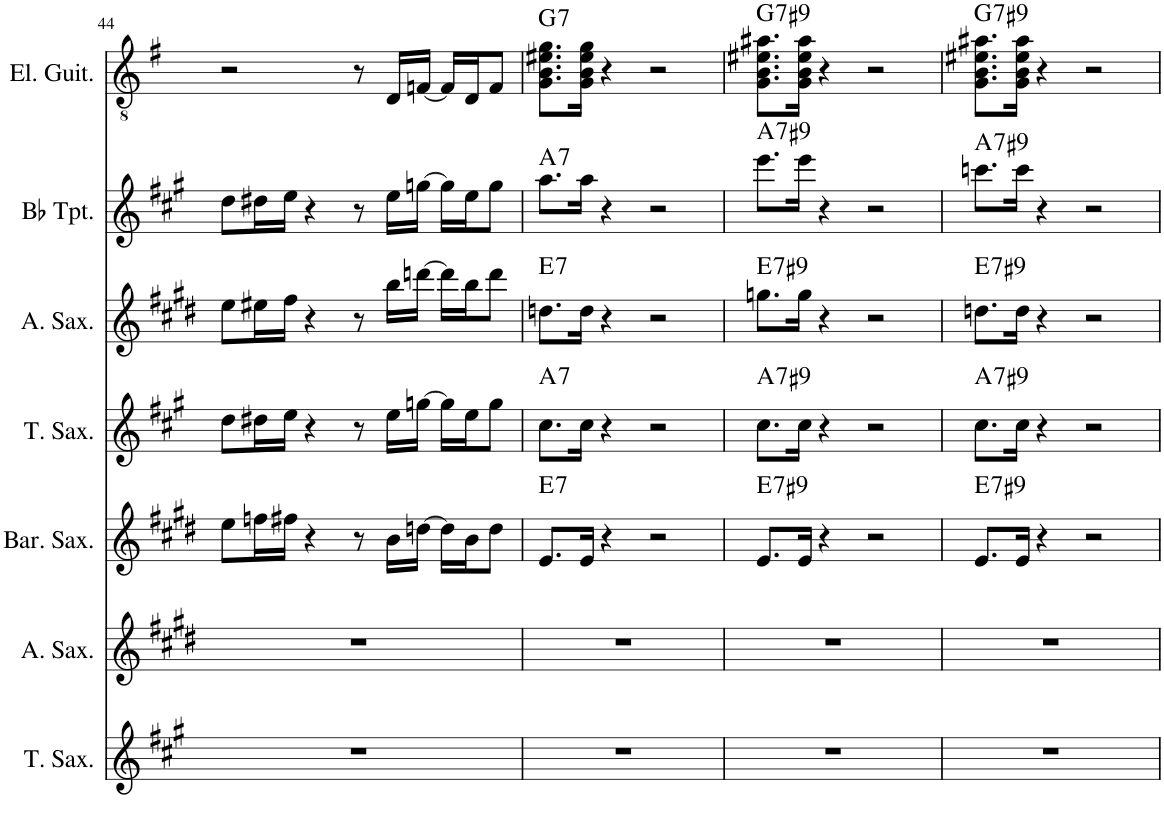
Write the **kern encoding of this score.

**kern	**kern	**kern	**harte	**kern	**harte	**kern	**harte	**kern	**harte	**kern	**harte
*part7	*part6	*part5	*part5	*part4	*part4	*part3	*part3	*part2	*part2	*part1	*part1
*staff7	*staff6	*staff5	*	*staff4	*	*staff3	*	*staff2	*	*staff1	*
*I"Lead Tenor Saxophone	*I"Lead Alto Saxophone	*I"Baritone Saxophone	*	*I"Tenor Saxophone	*	*I"Alto Saxophone	*	*I"Bb Trumpet	*	*I"Electric Guitar	*
*I'T. Sax.	*I'A. Sax.	*I'Bar. Sax.	*	*I'T. Sax.	*	*I'A. Sax.	*	*I'Bb Tpt.	*	*I'El. Guit.	*
!!LO:PB:g=z
*clefG2	*clefG2	*clefG2	*	*clefG2	*	*clefG2	*	*clefG2	*	*clefGv2	*
*Trd8c14	*Trd5c9	*Trd12c21	*	*Trd8c14	*	*Trd5c9	*	*Trd1c2	*	*	*
*k[f#c#g#]	*k[f#c#g#d#]	*k[f#c#g#d#]	*	*k[f#c#g#]	*	*k[f#c#g#d#]	*	*k[f#c#g#]	*	*k[f#]	*
*M4/4	*M4/4	*M4/4	*	*M4/4	*	*M4/4	*	*M4/4	*	*M4/4	*
=44	=44	=44	=44	=44	=44	=44	=44	=44	=44	=44	=44
1r	1r	8ee\L	.	8dd\L	.	8ee\L	.	8dd\L	.	2r	.
.	.	16ffn\L	.	16dd#X\L	.	16ee#X\L	.	16dd#X\L	.	.	.
.	.	16ff#X\JJ	.	16ee\JJ	.	16ff#\JJ	.	16ee\JJ	.	.	.
.	.	4r	.	4r	.	4r	.	4r	.	.	.
.	.	8r	.	8r	.	8r	.	8r	.	8r	.
.	.	16b\LL	.	16ee\LL	.	16bb\LL	.	16ee\LL	.	16D/LL	.
.	.	[16ddn\JJ	.	[16ggn\JJ	.	[16dddn\JJ	.	[16ggn\JJ	.	[16Fn/JJ	.
.	.	16dd\LL]	.	16gg\LL]	.	16ddd\LL]	.	16gg\LL]	.	16F/LL]	.
.	.	16b\J	.	16ee\J	.	16bb\J	.	16ee\J	.	16D/J	.
.	.	8dd\J	.	8gg\J	.	8ddd\J	.	8gg\J	.	8F/J	.
=45	=45	=45	=45	=45	=45	=45	=45	=45	=45	=45	=45
!	!	!	!LO:H:kt=7	!	!LO:H:kt=7	!	!LO:H:kt=7	!	!LO:H:kt=7	!	!LO:H:kt=7
1r	1r	8.e/L	E:7	8.cc#\L	A:7	8.ddn\L	E:7	8.aa\L	A:7	8.G\ 8.B\ 8.e#X\ 8.g\L	G:7
.	.	16e/Jk	.	16cc#\Jk	.	16dd\Jk	.	16aa\Jk	.	16G\ 16B\ 16e#\ 16g\Jk	.
.	.	4r	.	4r	.	4r	.	4r	.	4r	.
.	.	2r	.	2r	.	2r	.	2r	.	2r	.
=46	=46	=46	=46	=46	=46	=46	=46	=46	=46	=46	=46
!	!	!	!LO:H:kt=7	!	!LO:H:kt=7	!	!LO:H:kt=7	!	!LO:H:kt=7	!	!LO:H:kt=7
1r	1r	8.e/L	E:7(#9)	8.cc#\L	A:7(#9)	8.ggn\L	E:7(#9)	8.eee\L	A:7(#9)	8.G\ 8.B\ 8.e#X\ 8.a#X\L	G:7(#9)
.	.	16e/Jk	.	16cc#\Jk	.	16gg\Jk	.	16eee\Jk	.	16G\ 16B\ 16e#\ 16a#\Jk	.
.	.	4r	.	4r	.	4r	.	4r	.	4r	.
.	.	2r	.	2r	.	2r	.	2r	.	2r	.
=47	=47	=47	=47	=47	=47	=47	=47	=47	=47	=47	=47
!	!	!	!LO:H:kt=7	!	!LO:H:kt=7	!	!LO:H:kt=7	!	!LO:H:kt=7	!	!LO:H:kt=7
1r	1r	8.e/L	E:7(#9)	8.cc#\L	A:7(#9)	8.ddn\L	E:7(#9)	8.cccn\L	A:7(#9)	8.G\ 8.B\ 8.e#X\ 8.a#X\L	G:7(#9)
.	.	16e/Jk	.	16cc#\Jk	.	16dd\Jk	.	16ccc\Jk	.	16G\ 16B\ 16e#\ 16a#\Jk	.
.	.	4r	.	4r	.	4r	.	4r	.	4r	.
.	.	2r	.	2r	.	2r	.	2r	.	2r	.
=	=	=	=	=	=	=	=	=	=	=	=
*-	*-	*-	*-	*-	*-	*-	*-	*-	*-	*-	*-
